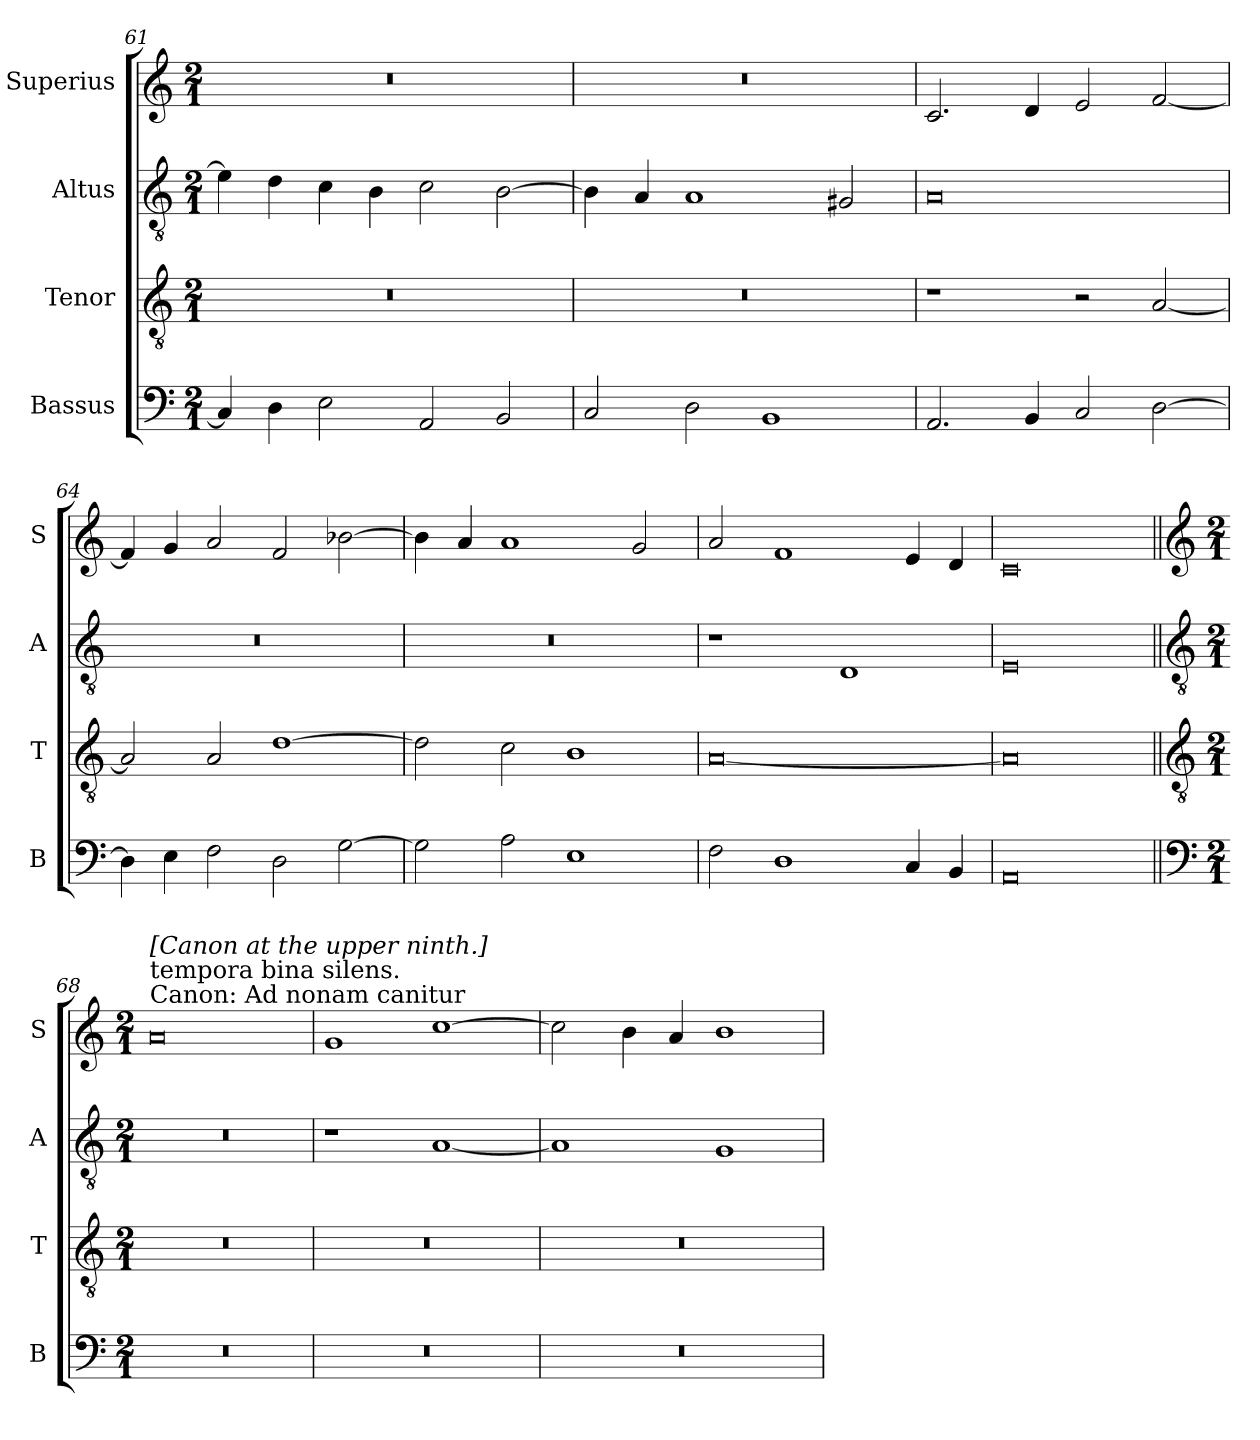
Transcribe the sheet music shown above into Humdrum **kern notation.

**kern	**kern	**kern	**kern
*part4	*part3	*part2	*part1
*staff4	*staff3	*staff2	*staff1
*I"Bassus	*I"Tenor	*I"Altus	*I"Superius
*I'B	*I'T	*I'A	*I'S
*clefF4	*clefGv2	*clefGv2	*clefG2
*k[]	*k[]	*k[]	*k[]
*M2/1	*M2/1	*M2/1	*M2/1
=61	=61	=61	=61
4C]	0r	4e]	0r
4D	.	4d	.
2E	.	4c	.
.	.	4B	.
2AA	.	2c	.
2BB	.	[2B	.
=62	=62	=62	=62
2C	0r	4B]	0r
.	.	4A	.
2D	.	1A	.
1BB	.	.	.
.	.	2G#X	.
=63	=63	=63	=63
2.AA	1r	0A	2.c
4BB	.	.	4d
2C	2r	.	2e
[2D	[2A	.	[2f
=64	=64	=64	=64
4D]	2A]	0r	4f]
4E	.	.	4g
2F	2A	.	2a
2D	[1d	.	2f
[2G	.	.	[2b-X
=65	=65	=65	=65
2G]	2d]	0r	4b-]
.	.	.	4a
2A	2c	.	1a
1E	1B	.	.
.	.	.	2g
=66	=66	=66	=66
2F	[0A	1r	2a
1D	.	.	1f
.	.	1D	.
4C	.	.	4e
4BB	.	.	4d
=67	=67	=67	=67
0AA	0A]	0E	0c
!!LO:LB:g=z
=68||	=68||	=68||	=68||
*clefF4	*clefGv2	*clefGv2	*clefG2
*k[]	*k[]	*k[]	*k[]
*M2/1	*M2/1	*M2/1	*M2/1
!	!	!	!LO:TX:a:t=Canon&colon; Ad nonam canitur
!	!	!	!LO:TX:a:t=tempora bina silens.
!	!	!	!LO:TX:a:t=[Canon at the upper ninth.]
0r	0r	0r	0a
=69	=69	=69	=69
0r	0r	1r	1g
.	.	[1A	[1cc
=70	=70	=70	=70
0r	0r	1A]	2cc]
.	.	.	4b
.	.	.	4a
.	.	1G	1b
=	=	=	=
*-	*-	*-	*-
